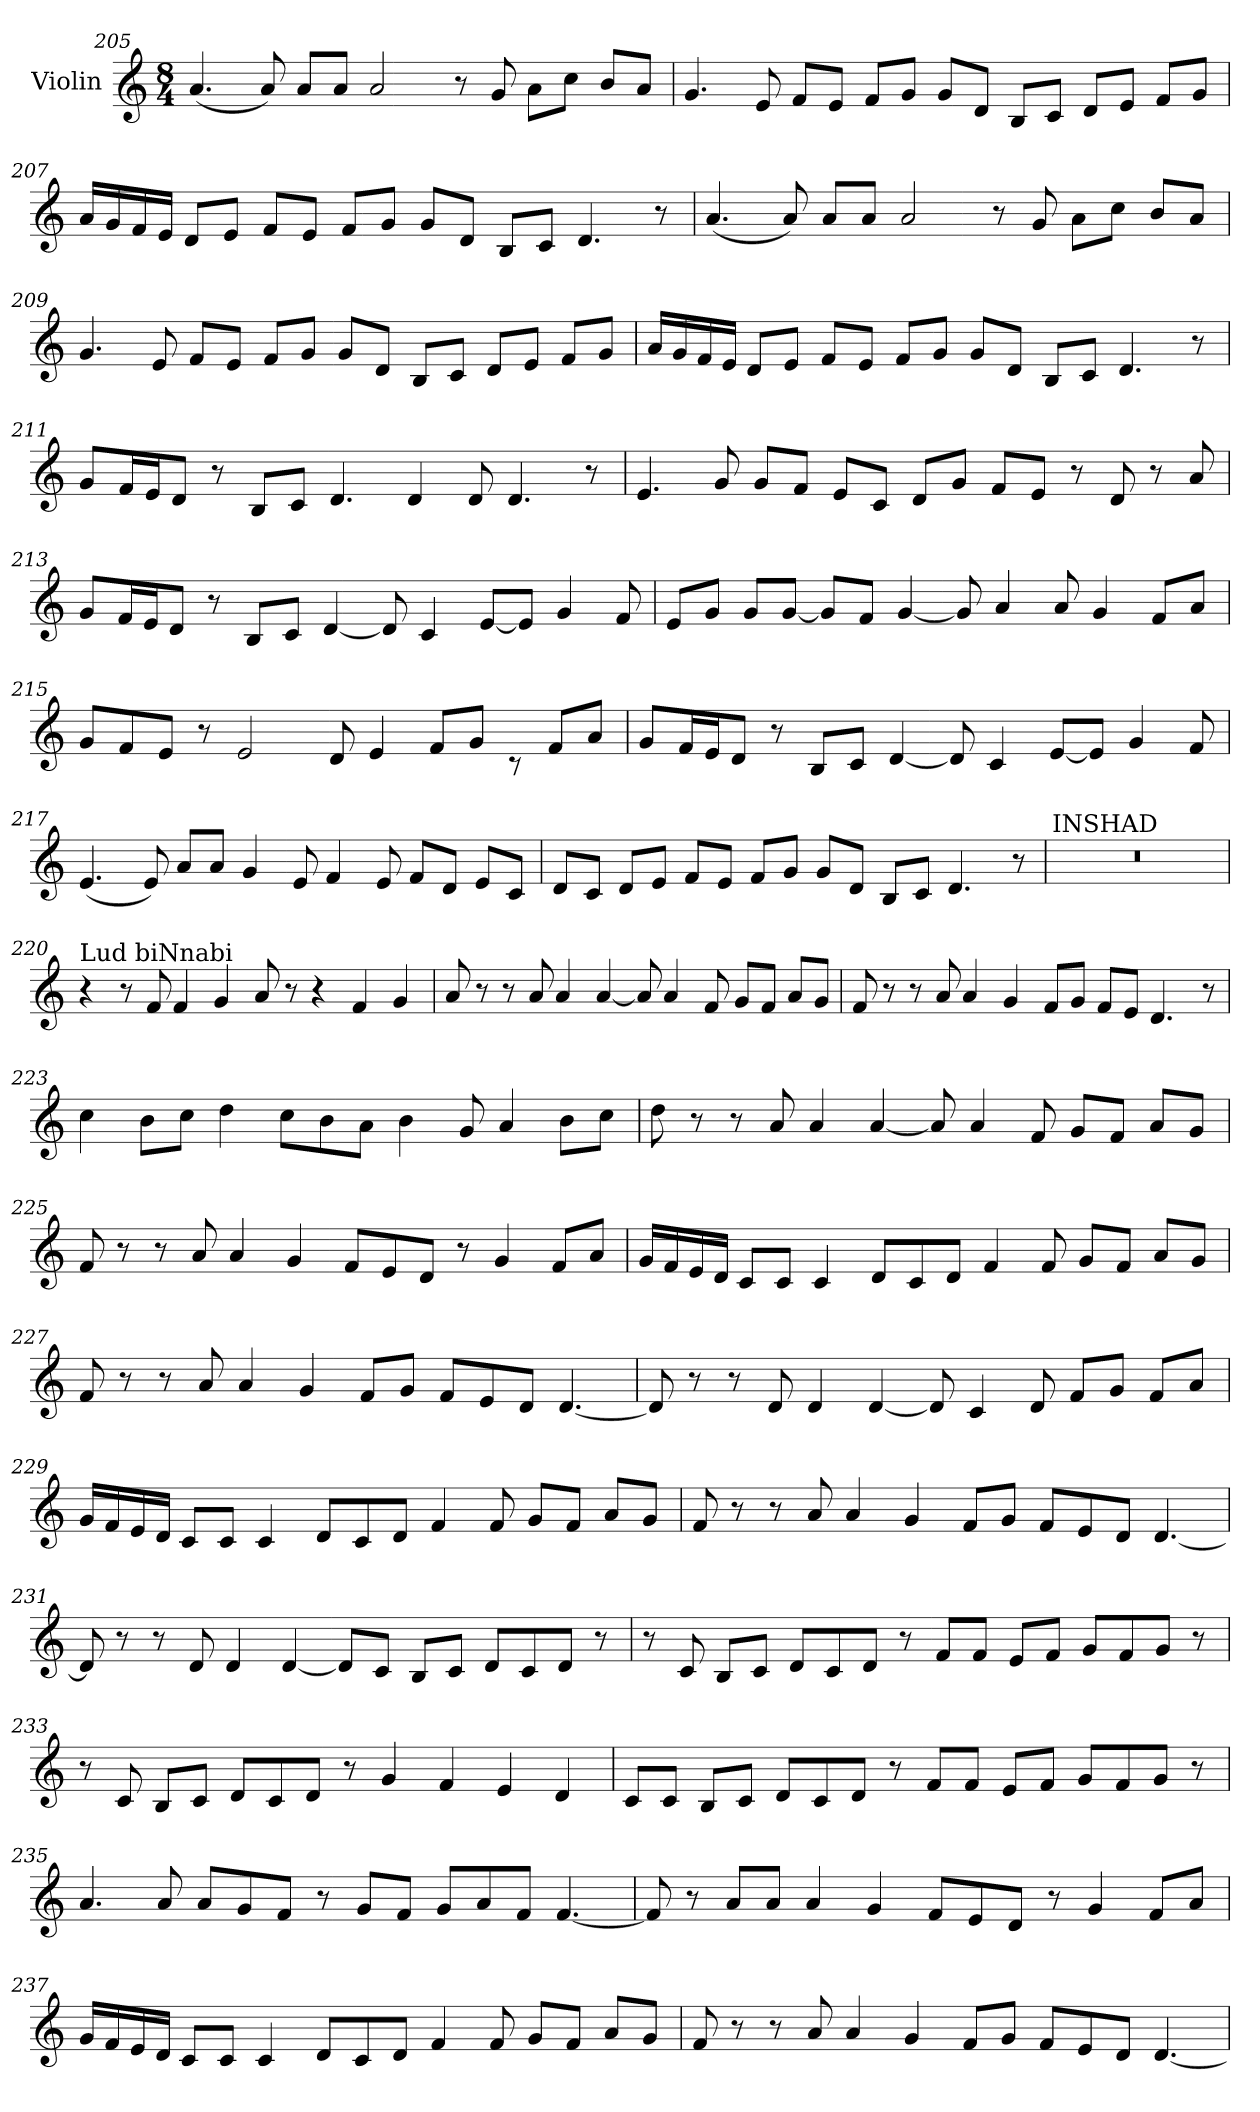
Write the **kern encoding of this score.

**kern
*part1
*staff1
*I"Violin
!!LO:LB:g=z
*clefG2
*k[]
*M8/4
=205
(<4.a/
8a/)
8a/L
8a/J
2a/
8r
8g/
8a\L
8cc\J
8b/L
8a/J
=206
4.g/
8e/
8f/L
8e/J
8f/L
8g/J
8g/L
8d/J
8B/L
8c/J
8d/L
8e/J
8f/L
8g/J
!!LO:PB:g=z
=207
16a/LL
16g/
16f/
16e/JJ
8d/L
8e/J
8f/L
8e/J
8f/L
8g/J
8g/L
8d/J
8B/L
8c/J
4.d/
8r
=208
(<4.a/
8a/)
8a/L
8a/J
2a/
8r
8g/
8a\L
8cc\J
8b/L
8a/J
!!LO:LB:g=z
=209
4.g/
8e/
8f/L
8e/J
8f/L
8g/J
8g/L
8d/J
8B/L
8c/J
8d/L
8e/J
8f/L
8g/J
=210
16a/LL
16g/
16f/
16e/JJ
8d/L
8e/J
8f/L
8e/J
8f/L
8g/J
8g/L
8d/J
8B/L
8c/J
4.d/
8r
!!LO:LB:g=z
=211
8g/L
16f/L
16e/J
8d/J
8r
8B/L
8c/J
4.d/
4d/
8d/
4.d/
8r
=212
4.e/
8g/
8g/L
8f/J
8e/L
8c/J
8d/L
8g/J
8f/L
8e/J
8r
8d/
8r
8a/
!!LO:LB:g=z
=213
8g/L
16f/L
16e/J
8d/J
8r
8B/L
8c/J
[4d/
8d/]
4c/
[8e/L
8e/J]
4g/
8f/
=214
8e/L
8g/J
8g/L
[8g/J
8g/L]
8f/J
[4g/
8g/]
4a/
8a/
4g/
8f/L
8a/J
!!LO:LB:g=z
=215
8g/L
8f/
8e/J
8r
2e/
8d/
4e/
8f/L
8g/J
8rc
8f/L
8a/J
=216
8g/L
16f/L
16e/J
8d/J
8r
8B/L
8c/J
[4d/
8d/]
4c/
[8e/L
8e/J]
4g/
8f/
!!LO:LB:g=z
=217
(<4.e/
8e/)
8a/L
8a/J
4g/
8e/
4f/
8e/
8f/L
8d/J
8e/L
8c/J
=218
8d/L
8c/J
8d/L
8e/J
8f/L
8e/J
8f/L
8g/J
8g/L
8d/J
8B/L
8c/J
4.d/
8r
=219
!LO:TX:a:t=INSHAD
0r
!!LO:LB:g=z
=220
*MM95
!LO:TX:a:t=Lud biNnabi
4r
8r
8f/
4f/
4g/
8a/
8r
4r
4f/
4g/
=221
8a/
8r
8r
8a/
4a/
[4a/
8a/]
4a/
8f/
8g/L
8f/J
8a/L
8g/J
!!LO:LB:g=z
=222
8f/
8r
8r
8a/
4a/
4g/
8f/L
8g/J
8f/L
8e/J
4.d/
8r
!!LO:PB:g=z
=223
4cc\
8b\L
8cc\J
4dd\
8cc\L
8b\
8a\J
4b\
8g/
4a/
8b\L
8cc\J
=224
8dd\
8r
8r
8a/
4a/
[4a/
8a/]
4a/
8f/
8g/L
8f/J
8a/L
8g/J
!!LO:LB:g=z
=225
8f/
8r
8r
8a/
4a/
4g/
8f/L
8e/
8d/J
8r
4g/
8f/L
8a/J
=226
16g/LL
16f/
16e/
16d/JJ
8c/L
8c/J
4c/
8d/L
8c/
8d/J
4f/
8f/
8g/L
8f/J
8a/L
8g/J
!!LO:LB:g=z
=227
8f/
8r
8r
8a/
4a/
4g/
8f/L
8g/J
8f/L
8e/
8d/J
[4.d/
=228
8d/]
8r
8r
8d/
4d/
[4d/
8d/]
4c/
8d/
8f/L
8g/J
8f/L
8a/J
!!LO:LB:g=z
=229
16g/LL
16f/
16e/
16d/JJ
8c/L
8c/J
4c/
8d/L
8c/
8d/J
4f/
8f/
8g/L
8f/J
8a/L
8g/J
=230
8f/
8r
8r
8a/
4a/
4g/
8f/L
8g/J
8f/L
8e/
8d/J
[4.d/
!!LO:LB:g=z
=231
8d/]
8r
8r
8d/
4d/
[4d/
8d/L]
8c/J
8B/L
8c/J
8d/L
8c/
8d/J
8r
=232
8r
8c/
8B/L
8c/J
8d/L
8c/
8d/J
8r
8f/L
8f/J
8e/L
8f/J
8g/L
8f/
8g/J
8r
!!LO:LB:g=z
=233
8r
8c/
8B/L
8c/J
8d/L
8c/
8d/J
8r
4g/
4f/
4e/
4d/
=234
8c/L
8c/J
8B/L
8c/J
8d/L
8c/
8d/J
8r
8f/L
8f/J
8e/L
8f/J
8g/L
8f/
8g/J
8r
!!LO:LB:g=z
=235
4.a/
8a/
8a/L
8g/
8f/J
8r
8g/L
8f/J
8g/L
8a/
8f/J
[4.f/
=236
8f/]
8r
8a/L
8a/J
4a/
4g/
8f/L
8e/
8d/J
8r
4g/
8f/L
8a/J
!!LO:LB:g=z
=237
16g/LL
16f/
16e/
16d/JJ
8c/L
8c/J
4c/
8d/L
8c/
8d/J
4f/
8f/
8g/L
8f/J
8a/L
8g/J
=238
8f/
8r
8r
8a/
4a/
4g/
8f/L
8g/J
8f/L
8e/
8d/J
[4.d/
=
*-
